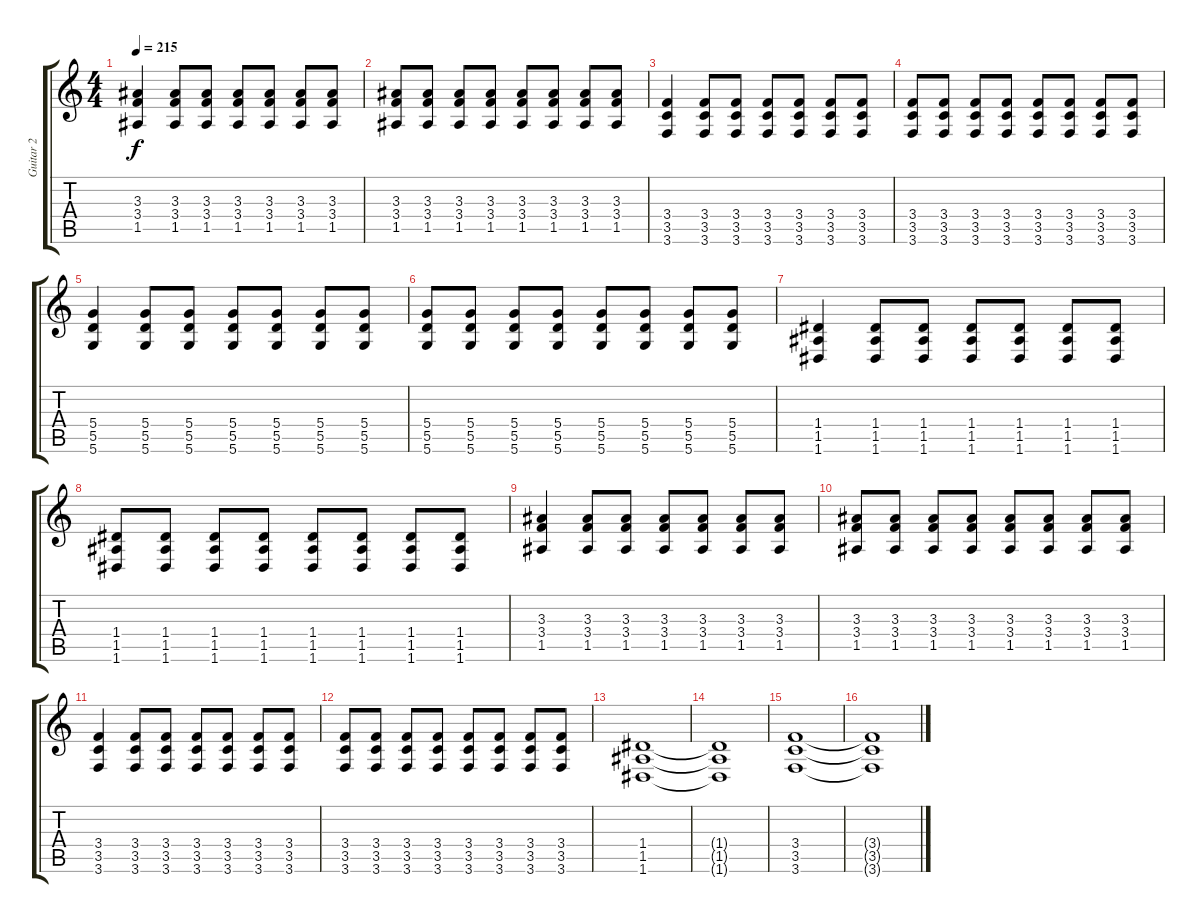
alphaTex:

\track ("Guitar 2" "Guitar 2") {instrument distortionguitar}
\staff {score tabs}
\tuning (E4 B3 G3 D3 A2 D2) {hide}
\ts (4 4)
\tempo 215
\clef g2
\ks c
(3.3 3.4 1.5).4{dy f} (3.3 3.4 1.5).8 (3.3 3.4 1.5).8 (3.3 3.4 1.5).8 (3.3 3.4 1.5).8 (3.3 3.4 1.5).8 (3.3 3.4 1.5).8 |
(3.3 3.4 1.5).8 (3.3 3.4 1.5).8 (3.3 3.4 1.5).8 (3.3 3.4 1.5).8 (3.3 3.4 1.5).8 (3.3 3.4 1.5).8 (3.3 3.4 1.5).8 (3.3 3.4 1.5).8 |
(3.4 3.5 3.6).4 (3.4 3.5 3.6).8 (3.4 3.5 3.6).8 (3.4 3.5 3.6).8 (3.4 3.5 3.6).8 (3.4 3.5 3.6).8 (3.4 3.5 3.6).8 |
(3.4 3.5 3.6).8 (3.4 3.5 3.6).8 (3.4 3.5 3.6).8 (3.4 3.5 3.6).8 (3.4 3.5 3.6).8 (3.4 3.5 3.6).8 (3.4 3.5 3.6).8 (3.4 3.5 3.6).8 |
(5.4 5.5 5.6).4 (5.4 5.5 5.6).8 (5.4 5.5 5.6).8 (5.4 5.5 5.6).8 (5.4 5.5 5.6).8 (5.4 5.5 5.6).8 (5.4 5.5 5.6).8 |
(5.4 5.5 5.6).8 (5.4 5.5 5.6).8 (5.4 5.5 5.6).8 (5.4 5.5 5.6).8 (5.4 5.5 5.6).8 (5.4 5.5 5.6).8 (5.4 5.5 5.6).8 (5.4 5.5 5.6).8 |
(1.4 1.5 1.6).4 (1.4 1.5 1.6).8 (1.4 1.5 1.6).8 (1.4 1.5 1.6).8 (1.4 1.5 1.6).8 (1.4 1.5 1.6).8 (1.4 1.5 1.6).8 |
(1.4 1.5 1.6).8 (1.4 1.5 1.6).8 (1.4 1.5 1.6).8 (1.4 1.5 1.6).8 (1.4 1.5 1.6).8 (1.4 1.5 1.6).8 (1.4 1.5 1.6).8 (1.4 1.5 1.6).8 |
(3.3 3.4 1.5).4 (3.3 3.4 1.5).8 (3.3 3.4 1.5).8 (3.3 3.4 1.5).8 (3.3 3.4 1.5).8 (3.3 3.4 1.5).8 (3.3 3.4 1.5).8 |
(3.3 3.4 1.5).8 (3.3 3.4 1.5).8 (3.3 3.4 1.5).8 (3.3 3.4 1.5).8 (3.3 3.4 1.5).8 (3.3 3.4 1.5).8 (3.3 3.4 1.5).8 (3.3 3.4 1.5).8 |
(3.4 3.5 3.6).4 (3.4 3.5 3.6).8 (3.4 3.5 3.6).8 (3.4 3.5 3.6).8 (3.4 3.5 3.6).8 (3.4 3.5 3.6).8 (3.4 3.5 3.6).8 |
(3.4 3.5 3.6).8 (3.4 3.5 3.6).8 (3.4 3.5 3.6).8 (3.4 3.5 3.6).8 (3.4 3.5 3.6).8 (3.4 3.5 3.6).8 (3.4 3.5 3.6).8 (3.4 3.5 3.6).8 |
(1.4 1.5 1.6).1 |
(1.4{t} 1.5{t} 1.6{t}).1 |
(3.4 3.5 3.6).1 |
(3.4{t} 3.5{t} 3.6{t}).1
